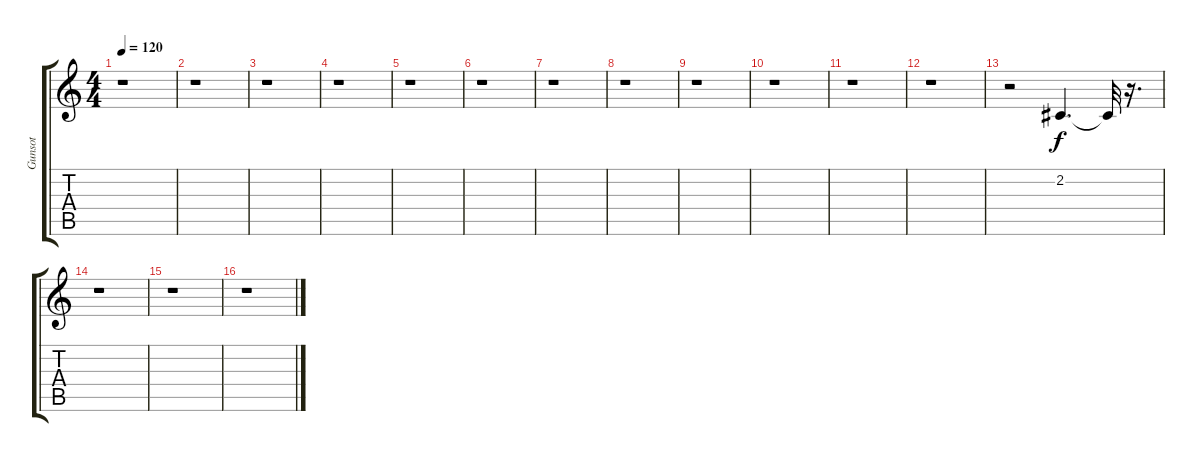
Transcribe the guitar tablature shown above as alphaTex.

\track ("Gunsot    " "Gunsot    ") {instrument gunshot}
\staff {score tabs}
\tuning (E4 B3 G3 D3 A2 E2) {hide}
\ts (4 4)
\tempo 120
\clef g2
\ks c
r.1{dy f} |
r.1 |
r.1 |
r.1 |
r.1 |
r.1 |
r.1 |
r.1 |
r.1 |
r.1 |
r.1 |
r.1 |
r.2 2.2.4{d} 2.2{t}.32 r.16{d} |
r.1 |
r.1 |
r.1
